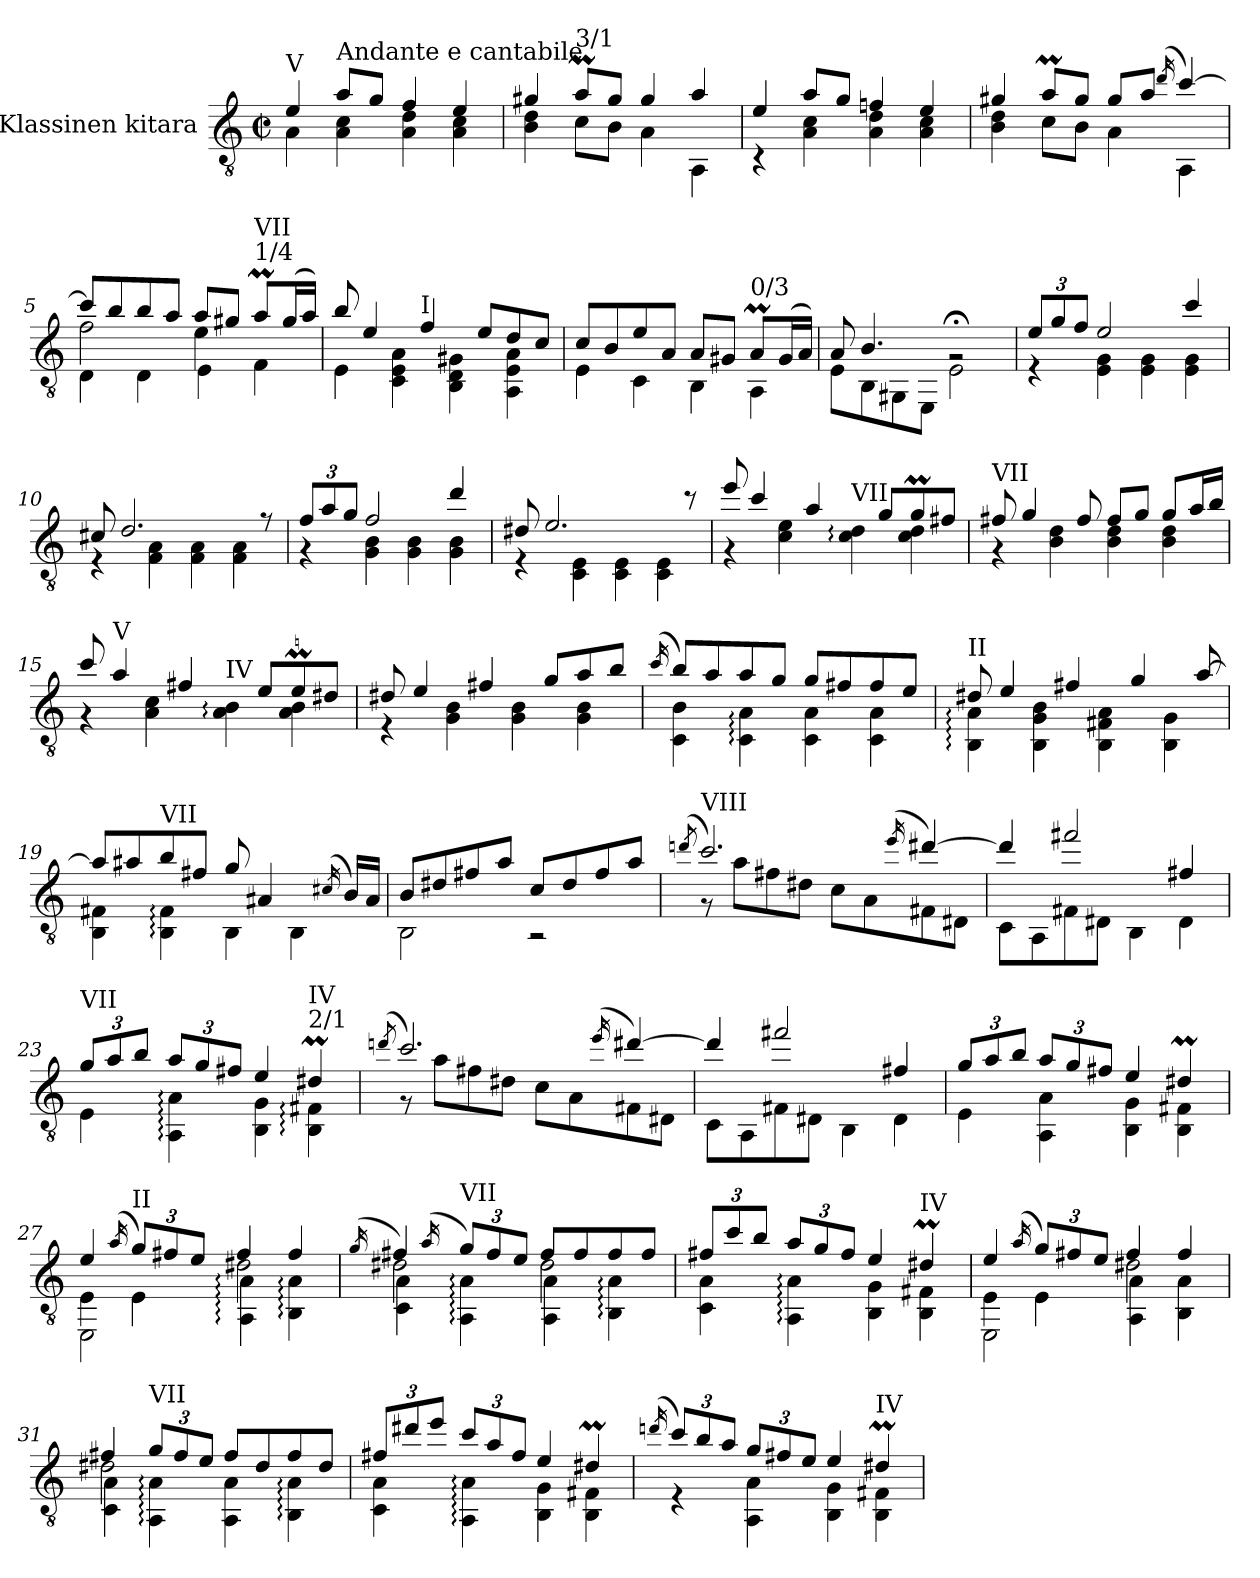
**kern
*part1
*staff1
*I"Klassinen kitara
*clefGv2
*k[]
*M2/2
*met(c|)
=1
*^
!LO:TX:a:t=V	!
4e::/	4A\
!LO:TX:a:t=Andante e cantabile	!
8a/L	4A\ 4c\
8g/J	.
4f/	4A\ 4d\
4e/	4A\ 4c\
=2	=2
4g#X/	4B\ 4d\
!LO:TX:a:t=3/1	!
8aM/L	8c::\L
8g#/J	8B\J
4g#/	4A\
4a/	4AA\
=3	=3
4e::/	4r
8a/L	4A\ 4c\
8g/J	.
4fni/	4A\ 4d\
4e/	4A\ 4c\
!!LO:LB:g=z	!!
=4	=4
4g#X/	4B\ 4d\
8aM/L	8c\L
8g#/J	8B\J
8g#/L	4A\
8a/J	.
(16qdd/	.
[4cc/)	4AA\
=5	=5
*	*^
8cc/L]	2f\	4D\
8b/	.	.
8b/	.	4D\
8a/J	.	.
8a/L	4e\	4E\
8g#X/J	.	.
!LO:TX:a:t=1/4	!	!
!LO:TX:a:t=VII	!	!
8aM/L	4rayy	4F::\
(16g#/L	.	.
16a/JJ)	.	.
*	*v	*v
=6	=6
8b/	4E\
4e/	.
.	4C\ 4E\ 4A\
!LO:TX:a:t=I	!
4f::/	.
.	4BB\ 4D\ 4G#X\
8e/L	.
8d/	4AA\ 4E\ 4A\
8c/J	.
!!LO:LB:g=z	!!
=7	=7
8c/L	4E\
8B/	.
8e/	4C\
8A/J	.
8A/L	4BB\
8G#X/J	.
!LO:TX:a:t=0/3	!
8AM/L	4AA\
(16G#/L	.
16A/JJ)	.
=8	=8
8A/	8E\L
4.B/	8BB\
.	8GG#X\
.	8EE\J
2r;<G	2E\
=9	=9
*Xbrackettup	*
12e/L	4r
12g/	.
12f/J	.
2e/	4E\ 4G\
.	4E\ 4G\
4cc/	4E\ 4G\
=10	=10
8c#X/	4r
2.d/	.
.	4F\ 4A\
.	4F\ 4A\
.	4F\ 4A\
8r	.
!!LO:LB:g=z	!!
=11	=11
12f/L	4r
12a/	.
12g/J	.
2f/	4G\ 4B\
.	4G\ 4B\
4dd/	4G\ 4B\
=12	=12
8d#X/	4r
2.e/	.
.	4C\ 4E\
.	4C\ 4E\
.	4C\ 4E\
8r	.
=13	=13
8ee/	4r
4cc/	.
.	4c\ 4e\
4a/	.
!	!LO:TX:a:t=VII
.	4c\: 4d\:
8g/L	.
8gM/	4c\ 4d\
8f#X/J	.
!!LO:LB:g=z	!!
=14	=14
!LO:TX:a:t=VII	!
8f#X::/	4r
4g/	.
.	4B\ 4d\
8f#/	.
8f#/L	4B\ 4d\
8g/J	.
8g/L	4B\ 4d\
16a/L	.
16b/JJ	.
=15	=15
8cc/	4r
!LO:TX:a:t=V	!
4a::/	.
.	4A\ 4c\
4f#X/	.
!	!LO:TX:a:t=IV
.	4A\: 4B\:
8e/L	.
8em/	4A\ 4B\
8d#X/J	.
=16	=16
8d#X/	4r
4e/	.
.	4G\ 4B\
4f#X/	.
.	4G\ 4B\
8g/L	.
8a/	4G\ 4B\
8b/J	.
!!LO:LB:g=z	!!
=17	=17
(16qcc/	.
8b/L)	4C\ 4B\
8a/	.
8a/	4C\: 4A\:
8g/J	.
8g/L	4C\ 4A\
8f#X/	.
8f#/	4C\ 4A\
8e/J	.
=18	=18
!LO:TX:a:t=II	!
8d#X/	4BB\: 4A\:
4e/	.
.	4BB\ 4G\ 4B\
4f#X/	.
.	4BB\ 4F#X\ 4A\
4g/	.
.	4BB\ 4G\
[8a/	.
=19	=19
8a/L]	4BB\ 4F#X\
8a#X/	.
!LO:TX:a:t=VII	!
8b/	4BB\: 4F#\:
8f#X/J	.
8g/	4BB\
4A#X/	.
.	4BB\
(16qc#X/	.
16B/LL)	.
16A#/JJ	.
!!LO:LB:g=z	!!
=20	=20
8B/L	2BB\
8d#X/	.
8f#X/	.
8a/J	.
8c/L	2r
8d#/	.
8f#/	.
8a/J	.
=21	=21
(8qddn/	.
!LO:TX:a:t=VIII	!
2.cc::/)	8r
.	8a\L
.	8f#X\
.	8d#X\J
.	8c\L
.	8A\
(16qee/	.
[4dd#X/)	8F#X\
.	8D#X\J
=22	=22
4dd#/]	8C\L
.	8AA\
2ff#X/	8F#X\
.	8D#X\J
.	4BB\
4f#X/	4D#\
!!LO:LB:g=z	!!
=23	=23
!LO:TX:a:t=VII	!
12g/L	4E::\
12a/	.
12b/J	.
12a/L	4AA\: 4A\:
12g/	.
12f#X/J	.
4e/	4BB\ 4G\
!LO:TX:a:t=2/1	!
!LO:TX:a:t=IV	!
4d#Xm/	4BB\: 4F#X\:
=24	=24
(8qddn/	.
2.cc/)	8r
.	8a\L
.	8f#X\
.	8d#X\J
.	8c\L
.	8A\
(16qee/	.
[4dd#X/)	8F#X\
.	8D#X\J
!!LO:PB:g=z	!!
=25	=25
4dd#/]	8C\L
.	8AA\
2ff#X/	8F#X\
.	8D#X\J
.	4BB\
4f#X/	4D#\
=26	=26
12g/L	4E\
12a/	.
12b/J	.
12a/L	4AA\ 4A\
12g/	.
12f#X/J	.
4e/	4BB\ 4G\
4d#Xm/	4BB\ 4F#X\
=27	=27
*	*^
4e/	4E\	2EE\
(16qa/	.	.
!LO:TX:a:t=II	!	!
12g/L)	4E::\	.
12f#X/	.	.
12e/J	.	.
4f#/	2d#X\	4AA\: 4A\:
4f#/	.	4BB\: 4A\:
!!LO:LB:g=z	!!	!!
=28	=28	=28
(>16qg/	.	.
4f#X/)	2d#X\	4C\ 4A\
(16qa/	.	.
!LO:TX:a:t=VII	!	!
12g/L)	.	4AA\: 4A\:
12f#/	.	.
12e/J	.	.
8f#/L	2d#\	4AA\ 4A\
8f#/	.	.
8f#/	.	4BB\: 4A\:
8f#/J	.	.
*	*v	*v
=29	=29
12f#X/L	4C\ 4A\
12cc/	.
12b/J	.
12a/L	4AA\: 4A\:
12g/	.
12f#/J	.
4e/	4BB\ 4G\
!LO:TX:a:t=IV	!
4d#Xm/	4BB\ 4F#X\
=30	=30
*	*^
4e/	4E\	2EE\
(16qa/	.	.
12g/L)	4E\	.
12f#X/	.	.
12e/J	.	.
4f#/	2d#X\	4AA\ 4A\
4f#/	.	4BB\ 4A\
!!LO:LB:g=z	!!	!!
=31	=31	=31
4f#X/	2d#X\	4C\ 4A\
!LO:TX:a:t=VII	!	!
12g/L	.	4AA\: 4A\:
12f#/	.	.
12e/J	.	.
8f#/L	2rfyy	4AA\ 4A\
8d#/	.	.
8f#/	.	4BB\: 4A\:
8d#/J	.	.
*	*v	*v
=32	=32
12f#X/L	4C\ 4A\
12dd#X/	.
12ee/J	.
12cc/L	4AA\: 4A\:
12a/	.
12f#/J	.
4e/	4BB\ 4G\
4d#Xm/	4BB\ 4F#X\
=33	=33
(16qddn/	.
12cc/L)	4r
12b/	.
12a/J	.
12g/L	4AA\ 4A\
12f#X/	.
12e/J	.
4e/	4BB\ 4G\
!LO:TX:a:t=IV	!
4d#Xm/	4BB\ 4F#X\
*v	*v
=
*-
